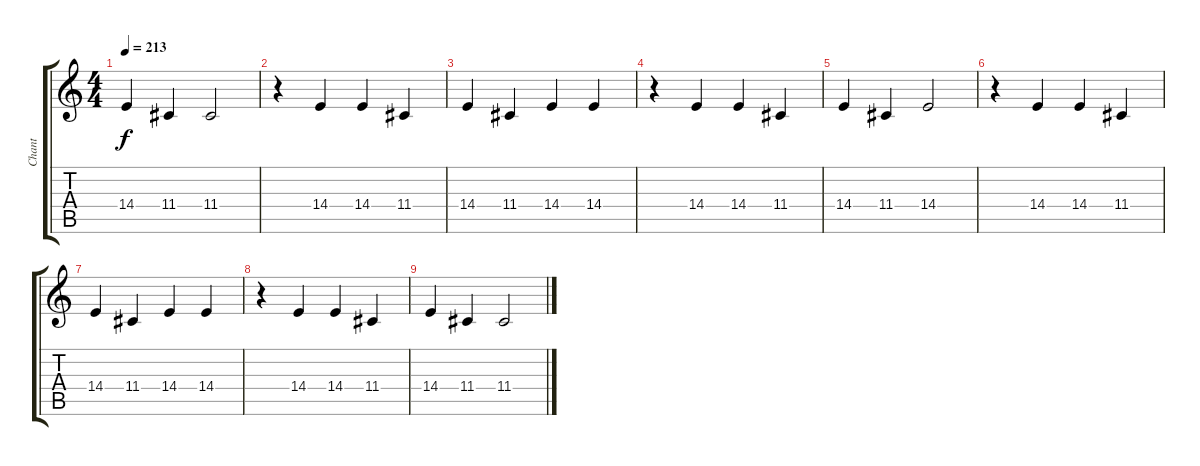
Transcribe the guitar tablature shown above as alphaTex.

\track ("Chant" "Chant") {instrument choiraahs}
\staff {score tabs}
\tuning (E4 B3 G3 D3 A2 E2) {hide}
\ts (4 4)
\tempo 213
\clef g2
\ks c
14.4.4{dy f} 11.4.4 11.4.2 |
r.4 14.4.4 14.4.4 11.4.4 |
14.4.4 11.4.4 14.4.4 14.4.4 |
r.4 14.4.4 14.4.4 11.4.4 |
14.4.4 11.4.4 14.4.2 |
r.4 14.4.4 14.4.4 11.4.4 |
14.4.4 11.4.4 14.4.4 14.4.4 |
r.4 14.4.4 14.4.4 11.4.4 |
14.4.4 11.4.4 11.4.2
